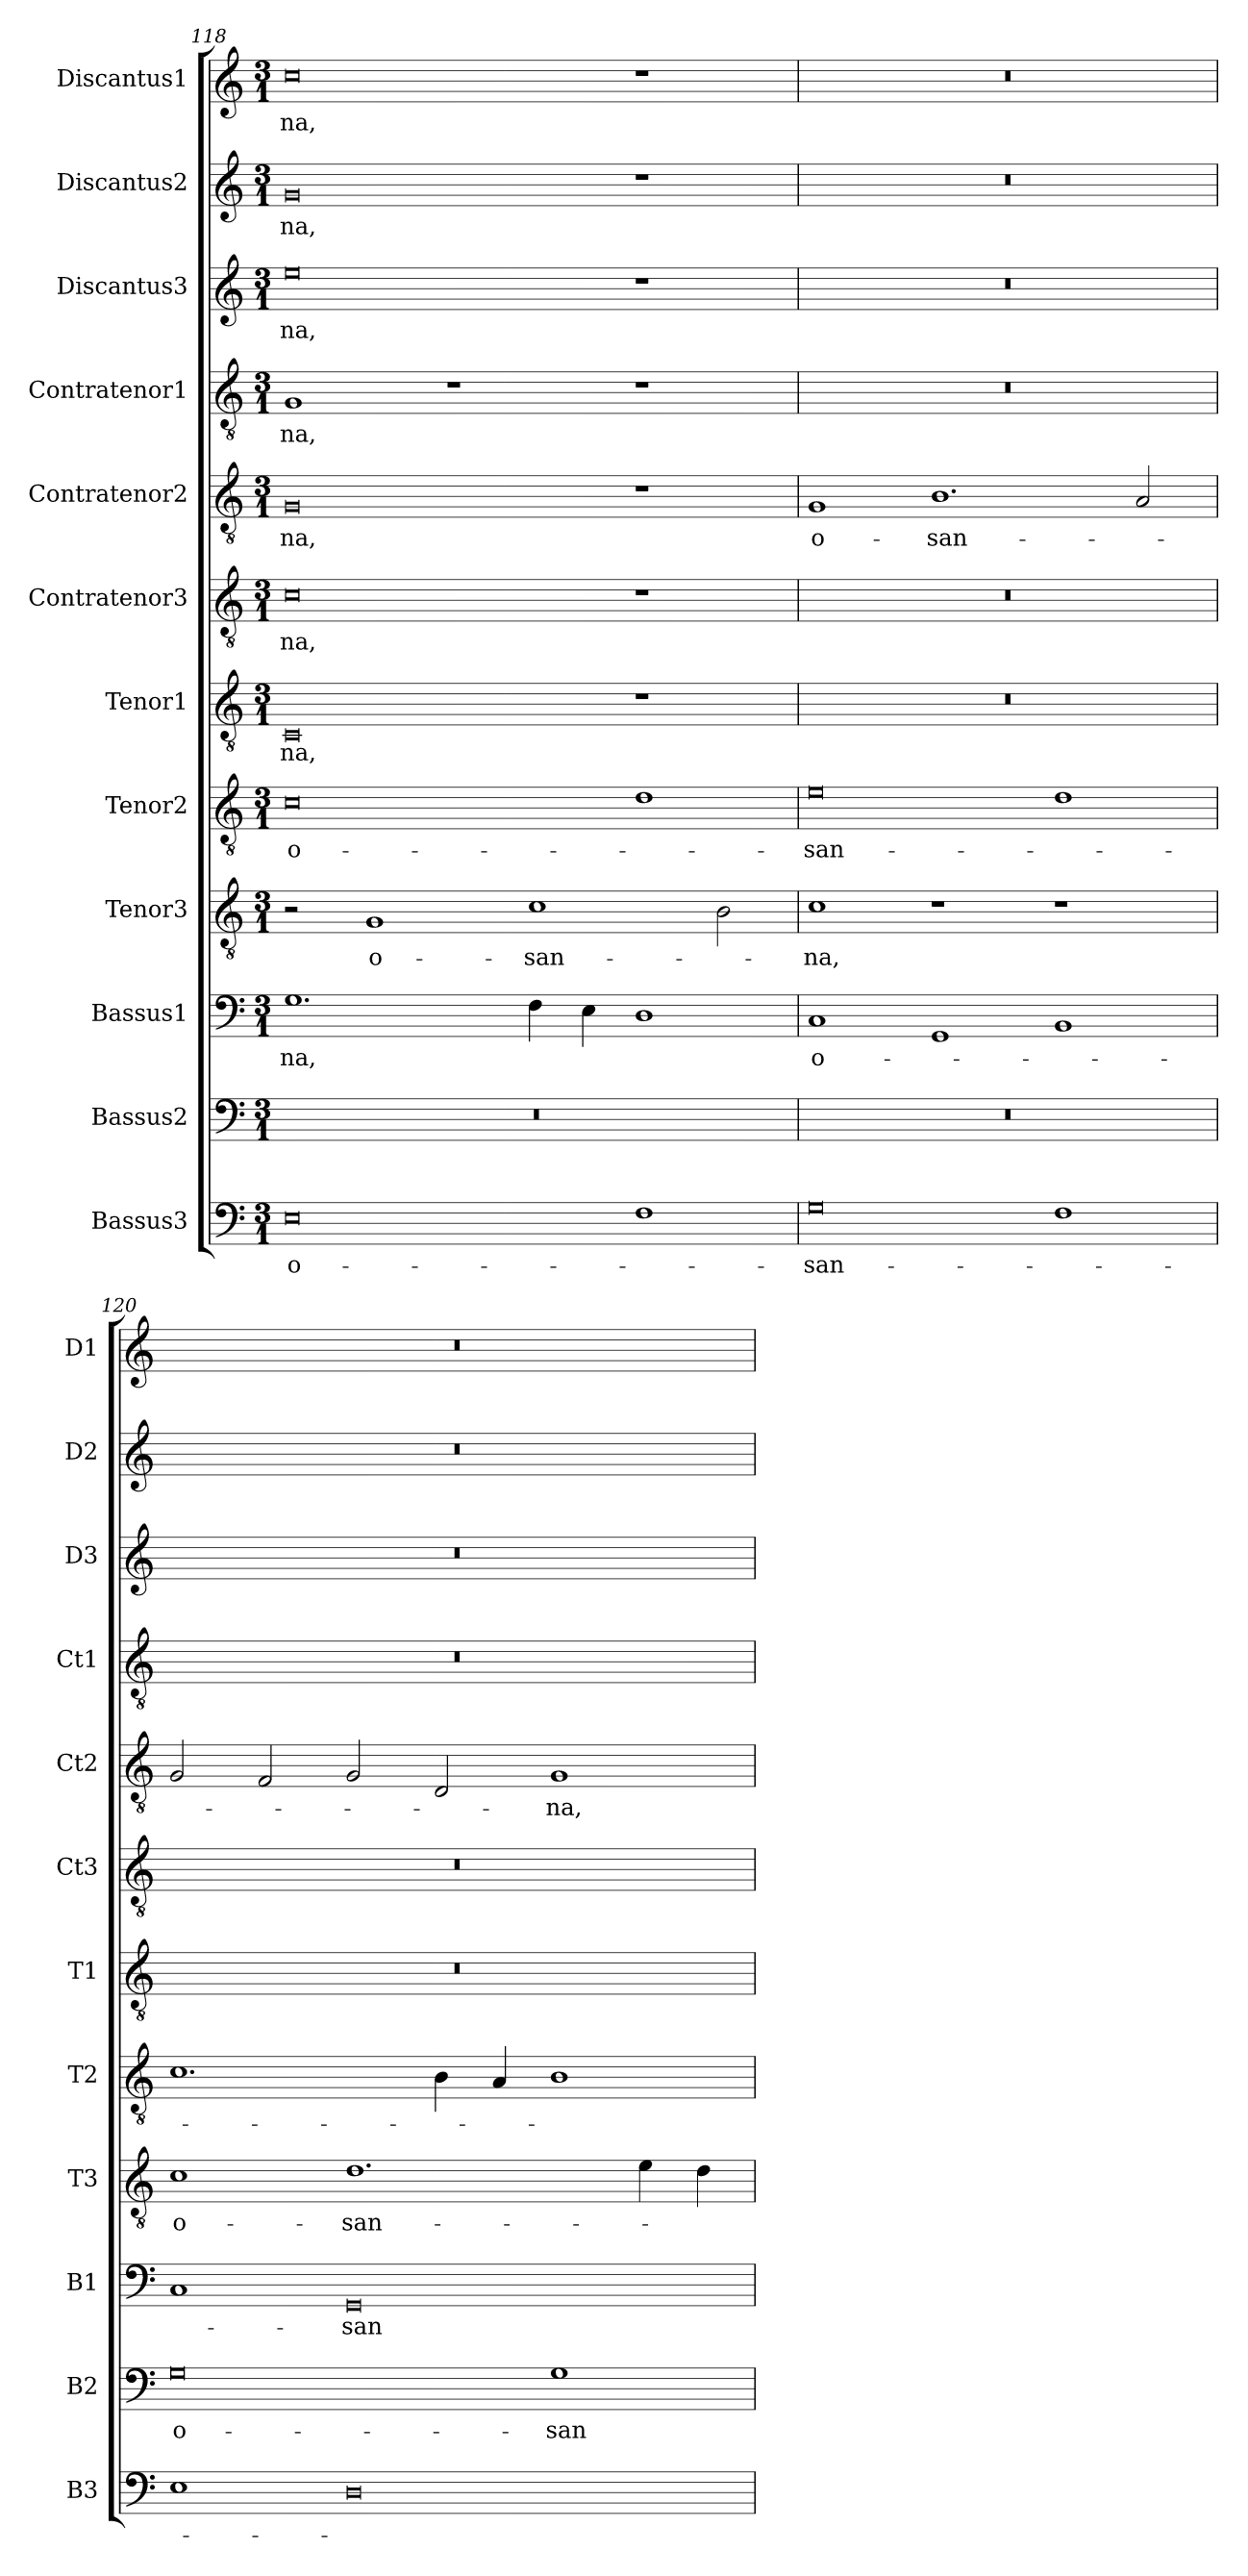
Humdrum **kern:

**kern	**text	**kern	**text	**kern	**text	**kern	**text	**kern	**text	**kern	**text	**kern	**text	**kern	**text	**kern	**text	**kern	**text	**kern	**text	**kern	**text
*part12	*part12	*part11	*part11	*part10	*part10	*part9	*part9	*part8	*part8	*part7	*part7	*part6	*part6	*part5	*part5	*part4	*part4	*part3	*part3	*part2	*part2	*part1	*part1
*staff12	*staff12	*staff11	*staff11	*staff10	*staff10	*staff9	*staff9	*staff8	*staff8	*staff7	*staff7	*staff6	*staff6	*staff5	*staff5	*staff4	*staff4	*staff3	*staff3	*staff2	*staff2	*staff1	*staff1
*I"Bassus3	*	*I"Bassus2	*	*I"Bassus1	*	*I"Tenor3	*	*I"Tenor2	*	*I"Tenor1	*	*I"Contratenor3	*	*I"Contratenor2	*	*I"Contratenor1	*	*I"Discantus3	*	*I"Discantus2	*	*I"Discantus1	*
*I'B3	*	*I'B2	*	*I'B1	*	*I'T3	*	*I'T2	*	*I'T1	*	*I'Ct3	*	*I'Ct2	*	*I'Ct1	*	*I'D3	*	*I'D2	*	*I'D1	*
*clefF4	*	*clefF4	*	*clefF4	*	*clefGv2	*	*clefGv2	*	*clefGv2	*	*clefGv2	*	*clefGv2	*	*clefGv2	*	*clefG2	*	*clefG2	*	*clefG2	*
*k[]	*	*k[]	*	*k[]	*	*k[]	*	*k[]	*	*k[]	*	*k[]	*	*k[]	*	*k[]	*	*k[]	*	*k[]	*	*k[]	*
*M3/1	*	*M3/1	*	*M3/1	*	*M3/1	*	*M3/1	*	*M3/1	*	*M3/1	*	*M3/1	*	*M3/1	*	*M3/1	*	*M3/1	*	*M3/1	*
=118	=118	=118	=118	=118	=118	=118	=118	=118	=118	=118	=118	=118	=118	=118	=118	=118	=118	=118	=118	=118	=118	=118	=118
0E\	o-	0.r	.	1.G\	-na,	2r	.	0c\	o-	0C/	-na,	0c\	-na,	0G/	-na,	1G/	-na,	0ee\	-na,	0g/	-na,	0cc\	-na,
.	.	.	.	.	.	1G/	o-	.	.	.	.	.	.	.	.	.	.	.	.	.	.	.	.
.	.	.	.	.	.	.	.	.	.	.	.	.	.	.	.	1r	.	.	.	.	.	.	.
.	.	.	.	4F\	.	1c\	-san-	.	.	.	.	.	.	.	.	.	.	.	.	.	.	.	.
.	.	.	.	4E\	.	.	.	.	.	.	.	.	.	.	.	.	.	.	.	.	.	.	.
1F\	.	.	.	1D\	.	.	.	1d\	.	1r	.	1r	.	1r	.	1r	.	1r	.	1r	.	1r	.
.	.	.	.	.	.	2B\	.	.	.	.	.	.	.	.	.	.	.	.	.	.	.	.	.
=119	=119	=119	=119	=119	=119	=119	=119	=119	=119	=119	=119	=119	=119	=119	=119	=119	=119	=119	=119	=119	=119	=119	=119
0G\	-san-	0.r	.	1C/	o-	1c\	-na,	0e\	-san-	0.r	.	0.r	.	1G/	o-	0.r	.	0.r	.	0.r	.	0.r	.
.	.	.	.	1GG/	.	1r	.	.	.	.	.	.	.	1.B\	-san-	.	.	.	.	.	.	.	.
1F\	.	.	.	1BB/	.	1r	.	1d\	.	.	.	.	.	.	.	.	.	.	.	.	.	.	.
.	.	.	.	.	.	.	.	.	.	.	.	.	.	2A/	.	.	.	.	.	.	.	.	.
=120	=120	=120	=120	=120	=120	=120	=120	=120	=120	=120	=120	=120	=120	=120	=120	=120	=120	=120	=120	=120	=120	=120	=120
1E\	.	0G\	o-	1C/	.	1c\	o-	1.c\	.	0.r	.	0.r	.	2G/	.	0.r	.	0.r	.	0.r	.	0.r	.
.	.	.	.	.	.	.	.	.	.	.	.	.	.	2F/	.	.	.	.	.	.	.	.	.
0D\	.	.	.	0GG/	-san-	1.d\	-san-	.	.	.	.	.	.	2G/	.	.	.	.	.	.	.	.	.
.	.	.	.	.	.	.	.	4B\	.	.	.	.	.	2D/	.	.	.	.	.	.	.	.	.
.	.	.	.	.	.	.	.	4A/	.	.	.	.	.	.	.	.	.	.	.	.	.	.	.
.	.	1G\	-san-	.	.	.	.	1B\	.	.	.	.	.	1G/	-na,	.	.	.	.	.	.	.	.
.	.	.	.	.	.	4e\	.	.	.	.	.	.	.	.	.	.	.	.	.	.	.	.	.
.	.	.	.	.	.	4d\	.	.	.	.	.	.	.	.	.	.	.	.	.	.	.	.	.
=	=	=	=	=	=	=	=	=	=	=	=	=	=	=	=	=	=	=	=	=	=	=	=
*-	*-	*-	*-	*-	*-	*-	*-	*-	*-	*-	*-	*-	*-	*-	*-	*-	*-	*-	*-	*-	*-	*-	*-
